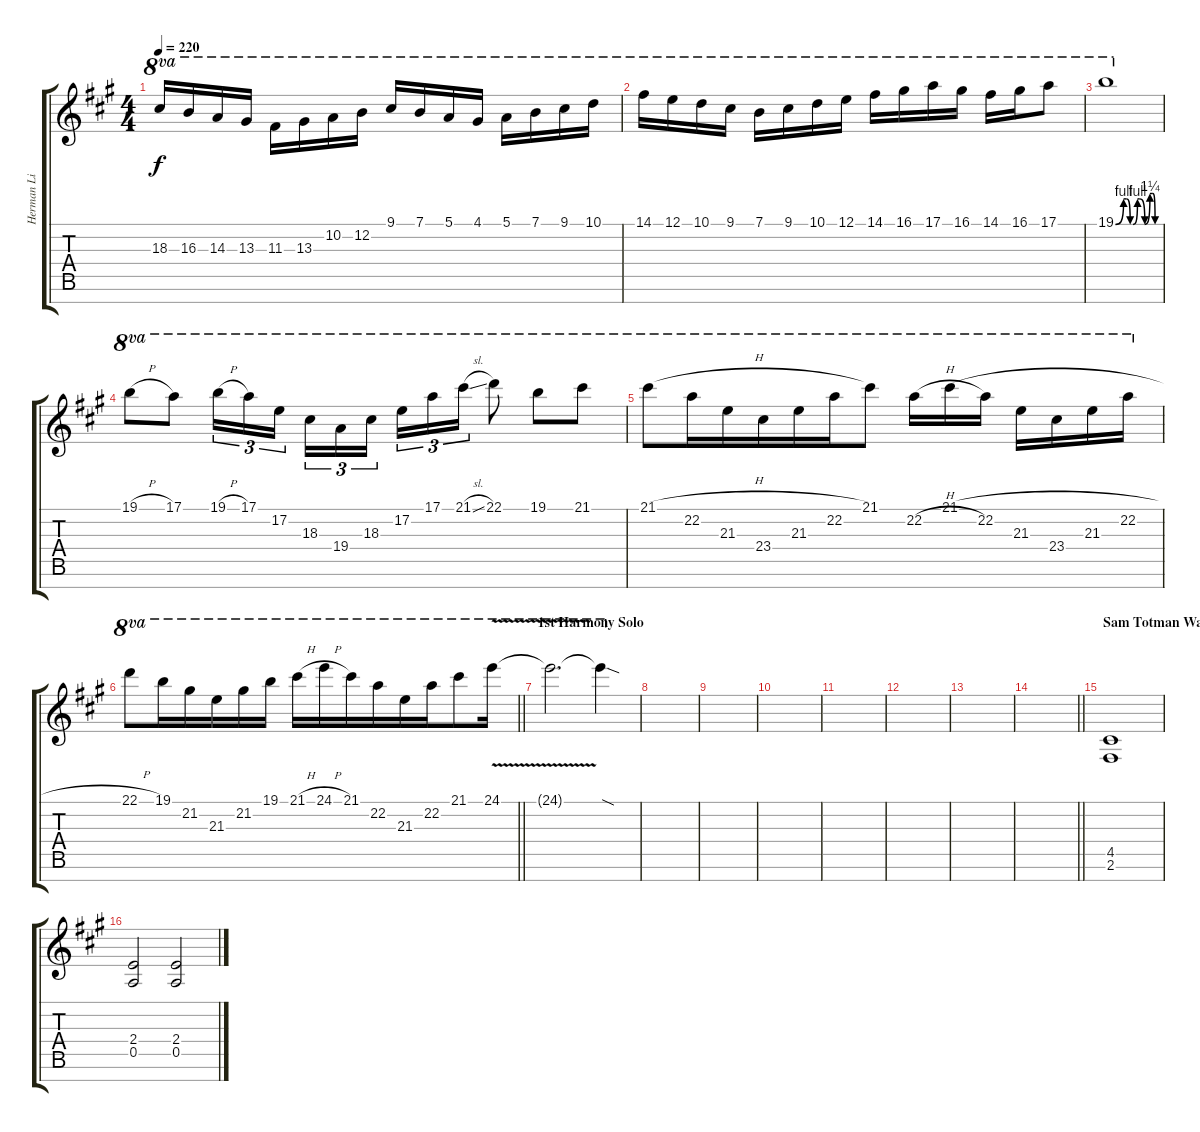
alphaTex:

\track ("Herman Li I" "Herman Li ") {instrument overdrivenguitar}
\staff {score tabs}
\tuning (E4 B3 G3 D3 A2 E2 B1) {hide}
\ts (4 4)
\tempo 220
\clef g2
\ks a
18.3.16{ot 8va dy f} 16.3.16{ot 8va} 14.3.16{ot 8va} 13.3.16{ot 8va} 11.3.16{ot 8va beam Down} 13.3.16{ot 8va beam Down} 10.2.16{ot 8va beam Down} 12.2.16{ot 8va beam Down} 9.1.16{ot 8va} 7.1.16{ot 8va} 5.1.16{ot 8va} 4.1.16{ot 8va} 5.1.16{ot 8va} 7.1.16{ot 8va} 9.1.16{ot 8va} 10.1.16{ot 8va} |
14.1.16{ot 8va} 12.1.16{ot 8va} 10.1.16{ot 8va} 9.1.16{ot 8va} 7.1.16{ot 8va} 9.1.16{ot 8va} 10.1.16{ot 8va} 12.1.16{ot 8va} 14.1.16{ot 8va} 16.1.16{ot 8va} 17.1.16{ot 8va} 16.1.16{ot 8va} 14.1.16{ot 8va} 16.1.16{ot 8va} 17.1.8{ot 8va} |
19.1{be (custom 0 0 11 4 15 4 20 0 24 0 30 4 33 4 40 0 47 5 51 5 54 0 60 0)}.1{ot 8va} |
19.1{h}.8{ot 8va} 17.1.8{ot 8va} 19.1{h}.16{tu (3 2) ot 8va} 17.1.16{tu (3 2) ot 8va} 17.2.16{tu (3 2) ot 8va beam splitsecondary} 18.3.16{tu (3 2) ot 8va} 19.4.16{tu (3 2) ot 8va} 18.3.16{tu (3 2) ot 8va} 17.2.16{tu (3 2) ot 8va} 17.1.16{tu (3 2) ot 8va} 21.1{sl}.16{tu (3 2) ot 8va} 22.1.8{ot 8va} 19.1.8{ot 8va} 21.1.8{ot 8va} |
21.1{h}.8{ot 8va} 22.2.16{ot 8va} 21.3.16{ot 8va beam merge} 23.4.16{ot 8va} 21.3.16{ot 8va} 22.2.16{ot 8va} 21.1.8{ot 8va} 22.2{h}.16{ot 8va} 21.1{h}.16{ot 8va} 22.2.16{ot 8va} 21.3.16{ot 8va} 23.4.16{ot 8va} 21.3.16{ot 8va} 22.2.16{ot 8va} |
\barLineRight lightlight
22.1{h}.8{ot 8va} 19.1.16{ot 8va} 21.2.16{ot 8va beam merge} 21.3.16{ot 8va} 21.2.16{ot 8va} 19.1.16{ot 8va beam split} 21.1{h}.16{ot 8va beam merge} 24.1{h}.16{ot 8va} 21.1.16{ot 8va} 22.2.16{ot 8va} 21.3.16{ot 8va beam merge} 22.2.16{ot 8va} 21.1.8{ot 8va} 24.1{v}.16{ot 8va} |
\section ("" "1st Harmony Solo")
24.1{t}.2{d ot 8va} 24.1{sod t}.4{ot 8va} |
|
|
|
|
|
|
\barLineRight lightlight
|
\section ("" "Sam Totman Wah Solo")
(4.5 2.6).1 |
(2.4 0.5).2 (2.4 0.5).2
